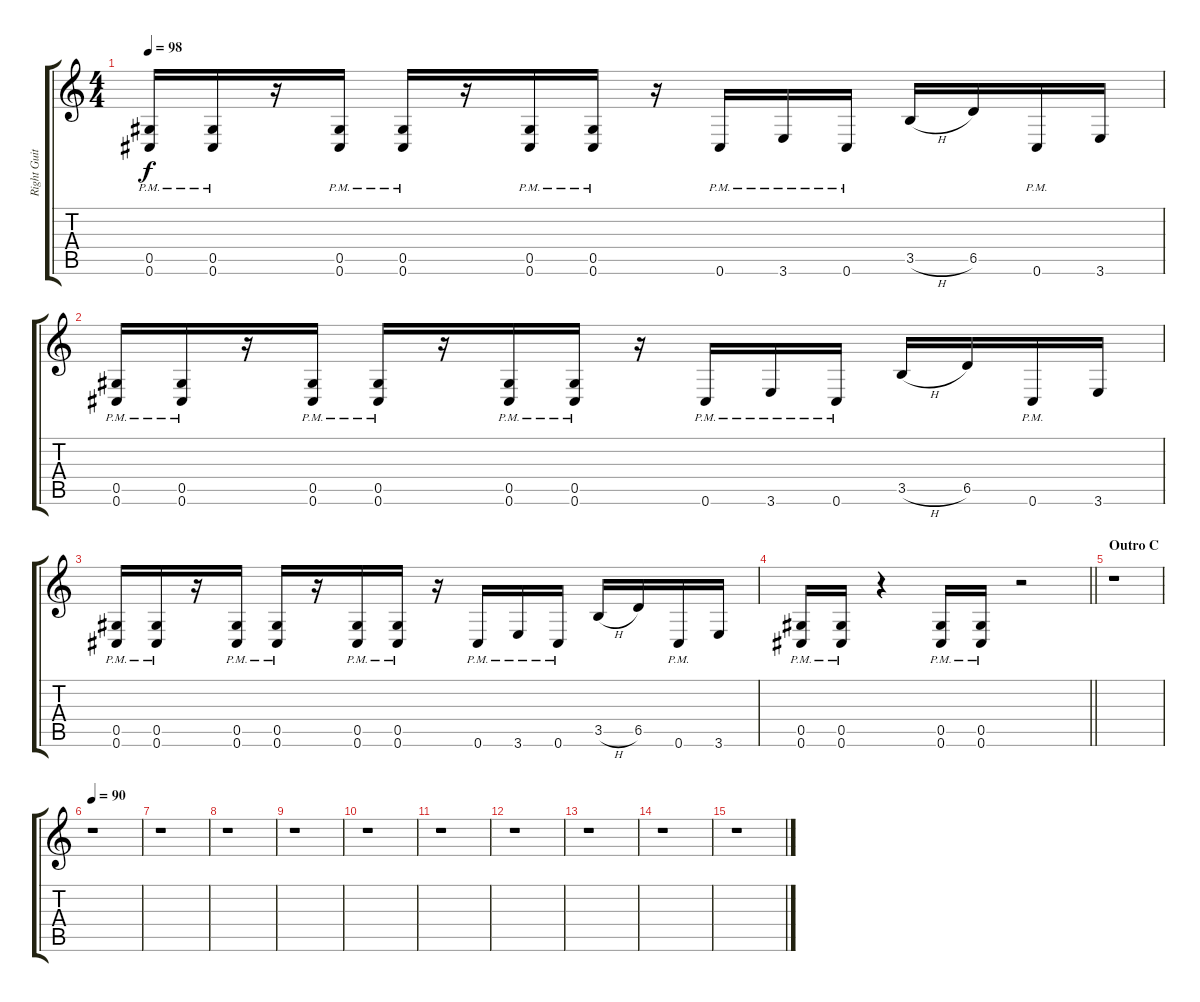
\track ("Right Guitar" "Right Guit") {instrument distortionguitar}
\staff {score tabs}
\tuning (Eb4 Bb3 Gb3 Db3 Ab2 Db2) {hide}
\ts (4 4)
\tempo 98
\clef g2
\ks c
(0.5{pm} 0.6{pm}).16{dy f} (0.5{pm} 0.6{pm}).16 r.16 (0.5{pm} 0.6{pm}).16 (0.5{pm} 0.6{pm}).16 r.16 (0.5{pm} 0.6{pm}).16 (0.5{pm} 0.6{pm}).16 r.16 0.6{pm}.16 3.6{pm}.16 0.6{pm}.16 3.5{h}.16 6.5.16 0.6{pm}.16 3.6.16 |
(0.5{pm} 0.6{pm}).16 (0.5{pm} 0.6{pm}).16 r.16 (0.5{pm} 0.6{pm}).16 (0.5{pm} 0.6{pm}).16 r.16 (0.5{pm} 0.6{pm}).16 (0.5{pm} 0.6{pm}).16 r.16 0.6{pm}.16 3.6{pm}.16 0.6{pm}.16 3.5{h}.16 6.5.16 0.6{pm}.16 3.6.16 |
(0.5{pm} 0.6{pm}).16 (0.5{pm} 0.6{pm}).16 r.16 (0.5{pm} 0.6{pm}).16 (0.5{pm} 0.6{pm}).16 r.16 (0.5{pm} 0.6{pm}).16 (0.5{pm} 0.6{pm}).16 r.16 0.6{pm}.16 3.6{pm}.16 0.6{pm}.16 3.5{h}.16 6.5.16 0.6{pm}.16 3.6.16 |
\barLineRight lightlight
(0.5{pm} 0.6{pm}).16 (0.5{pm} 0.6{pm}).16 r.4 (0.5{pm} 0.6{pm}).16 (0.5{pm} 0.6{pm}).16 r.2 |
\section ("" "Outro C")
r.1 |
\tempo 90
r.1 |
r.1 |
r.1 |
r.1 |
r.1 |
r.1 |
r.1 |
r.1 |
r.1 |
r.1
